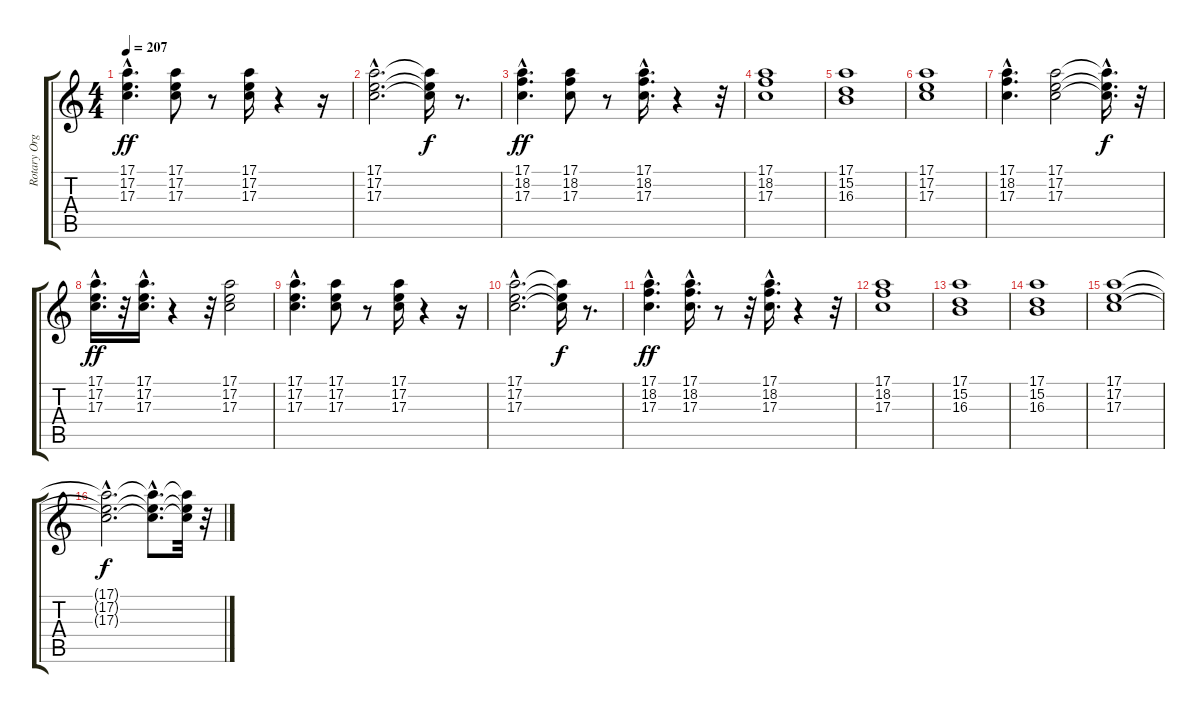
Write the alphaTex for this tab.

\track ("Rotary Organ" "Rotary Org") {instrument rockorgan}
\staff {score tabs}
\tuning (E4 B3 G3 D3 A2 E2) {hide}
\ts (4 4)
\tempo 207
\clef g2
\ks c
(17.1{hac} 17.2{hac} 17.3{hac}).4{d dy ff} (17.1 17.2 17.3).8 r.8 (17.1 17.2 17.3).16 r.4 r.16 |
(17.1{hac} 17.2{hac} 17.3{hac}).2{d} (17.1{t} 17.2{t} 17.3{t}).16{dy f} r.8{d} |
(17.1{hac} 18.2{hac} 17.3{hac}).4{d dy ff} (17.1 18.2 17.3).8 r.8 (17.1{hac} 18.2{hac} 17.3{hac}).16{d} r.4 r.32 |
(17.1 18.2 17.3).1 |
(17.1 15.2 16.3).1 |
(17.1 17.2 17.3).1 |
(17.1{hac} 18.2{hac} 17.3{hac}).4{d} (17.1 17.2 17.3).2 (17.1{hac t} 17.2{hac t} 17.3{hac t}).16{d dy f} r.32 |
(17.1{hac} 17.2{hac} 17.3{hac}).16{d dy ff} r.32 (17.1{hac} 17.2{hac} 17.3{hac}).16{d} r.4 r.32 (17.1 17.2 17.3).2 |
(17.1{hac} 17.2{hac} 17.3{hac}).4{d} (17.1 17.2 17.3).8 r.8 (17.1 17.2 17.3).16 r.4 r.16 |
(17.1{hac} 17.2{hac} 17.3{hac}).2{d} (17.1{t} 17.2{t} 17.3{t}).16{dy f} r.8{d} |
(17.1{hac} 18.2{hac} 17.3{hac}).4{d dy ff} (17.1{hac} 18.2{hac} 17.3{hac}).16{d} r.8 r.32 (17.1{hac} 18.2{hac} 17.3{hac}).16{d} r.4 r.32 |
(17.1 18.2 17.3).1 |
(17.1 15.2 16.3).1 |
(17.1 15.2 16.3).1 |
(17.1 17.2 17.3).1 |
(17.1{hac t} 17.2{hac t} 17.3{hac t}).2{d dy f} (17.1{hac t} 17.2{hac t} 17.3{hac t}).8{d} (17.1{t} 17.2{t} 17.3{t}).32 r.32
